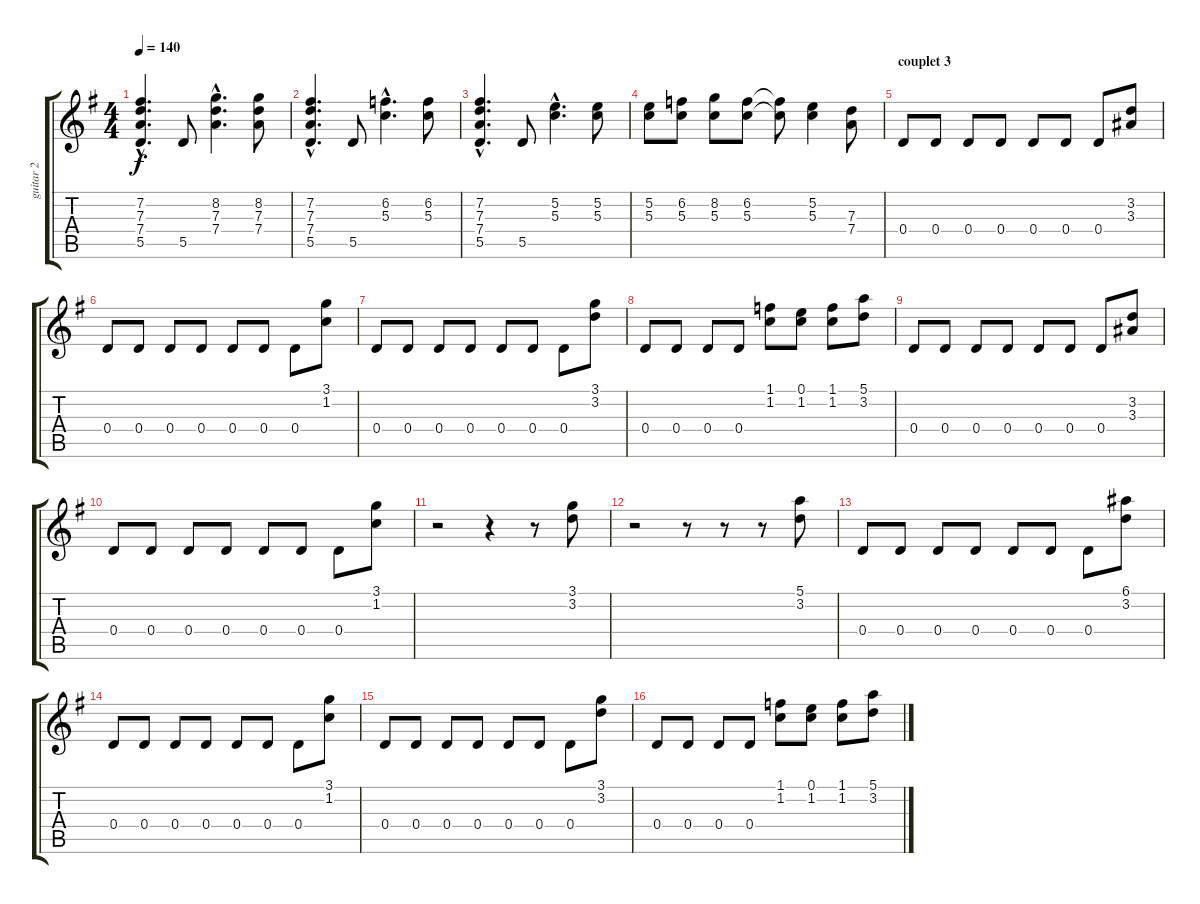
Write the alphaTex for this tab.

\track ("guitar 2" "guitar 2") {instrument distortionguitar}
\staff {score tabs}
\tuning (E4 B3 G3 D3 A2 E2) {hide}
\ts (4 4)
\tempo 140
\clef g2
\ks g
(7.2{hac} 7.3{hac} 7.4{hac} 5.5{hac}).4{d dy f} 5.5.8 (8.2{hac} 7.3{hac} 7.4{hac}).4{d} (8.2 7.3 7.4).8 |
(7.2{hac} 7.3{hac} 7.4{hac} 5.5{hac}).4{d} 5.5.8 (6.2{hac} 5.3{hac}).4{d} (6.2 5.3).8 |
(7.2{hac} 7.3{hac} 7.4{hac} 5.5{hac}).4{d} 5.5.8 (5.2{hac} 5.3{hac}).4{d} (5.2 5.3).8 |
(5.2 5.3).8 (6.2 5.3).8 (8.2 5.3).8 (6.2 5.3).8 (6.2{t} 5.3{t}).8 (5.2 5.3).4 (7.3 7.4).8 |
\section ("" "couplet 3")
0.4.8 0.4.8 0.4.8 0.4.8 0.4.8 0.4.8 0.4.8 (3.2 3.3).8 |
0.4.8 0.4.8 0.4.8 0.4.8 0.4.8 0.4.8 0.4.8 (3.1 1.2).8 |
0.4.8 0.4.8 0.4.8 0.4.8 0.4.8 0.4.8 0.4.8 (3.1 3.2).8 |
0.4.8 0.4.8 0.4.8 0.4.8 (1.1 1.2).8 (0.1 1.2).8 (1.1 1.2).8 (5.1 3.2).8 |
0.4.8 0.4.8 0.4.8 0.4.8 0.4.8 0.4.8 0.4.8 (3.2 3.3).8 |
0.4.8 0.4.8 0.4.8 0.4.8 0.4.8 0.4.8 0.4.8 (3.1 1.2).8 |
r.2 r.4 r.8 (3.1 3.2).8 |
r.2 r.8 r.8 r.8 (5.1 3.2).8 |
0.4.8 0.4.8 0.4.8 0.4.8 0.4.8 0.4.8 0.4.8 (6.1 3.2).8 |
0.4.8 0.4.8 0.4.8 0.4.8 0.4.8 0.4.8 0.4.8 (3.1 1.2).8 |
0.4.8 0.4.8 0.4.8 0.4.8 0.4.8 0.4.8 0.4.8 (3.1 3.2).8 |
0.4.8 0.4.8 0.4.8 0.4.8 (1.1 1.2).8 (0.1 1.2).8 (1.1 1.2).8 (5.1 3.2).8
